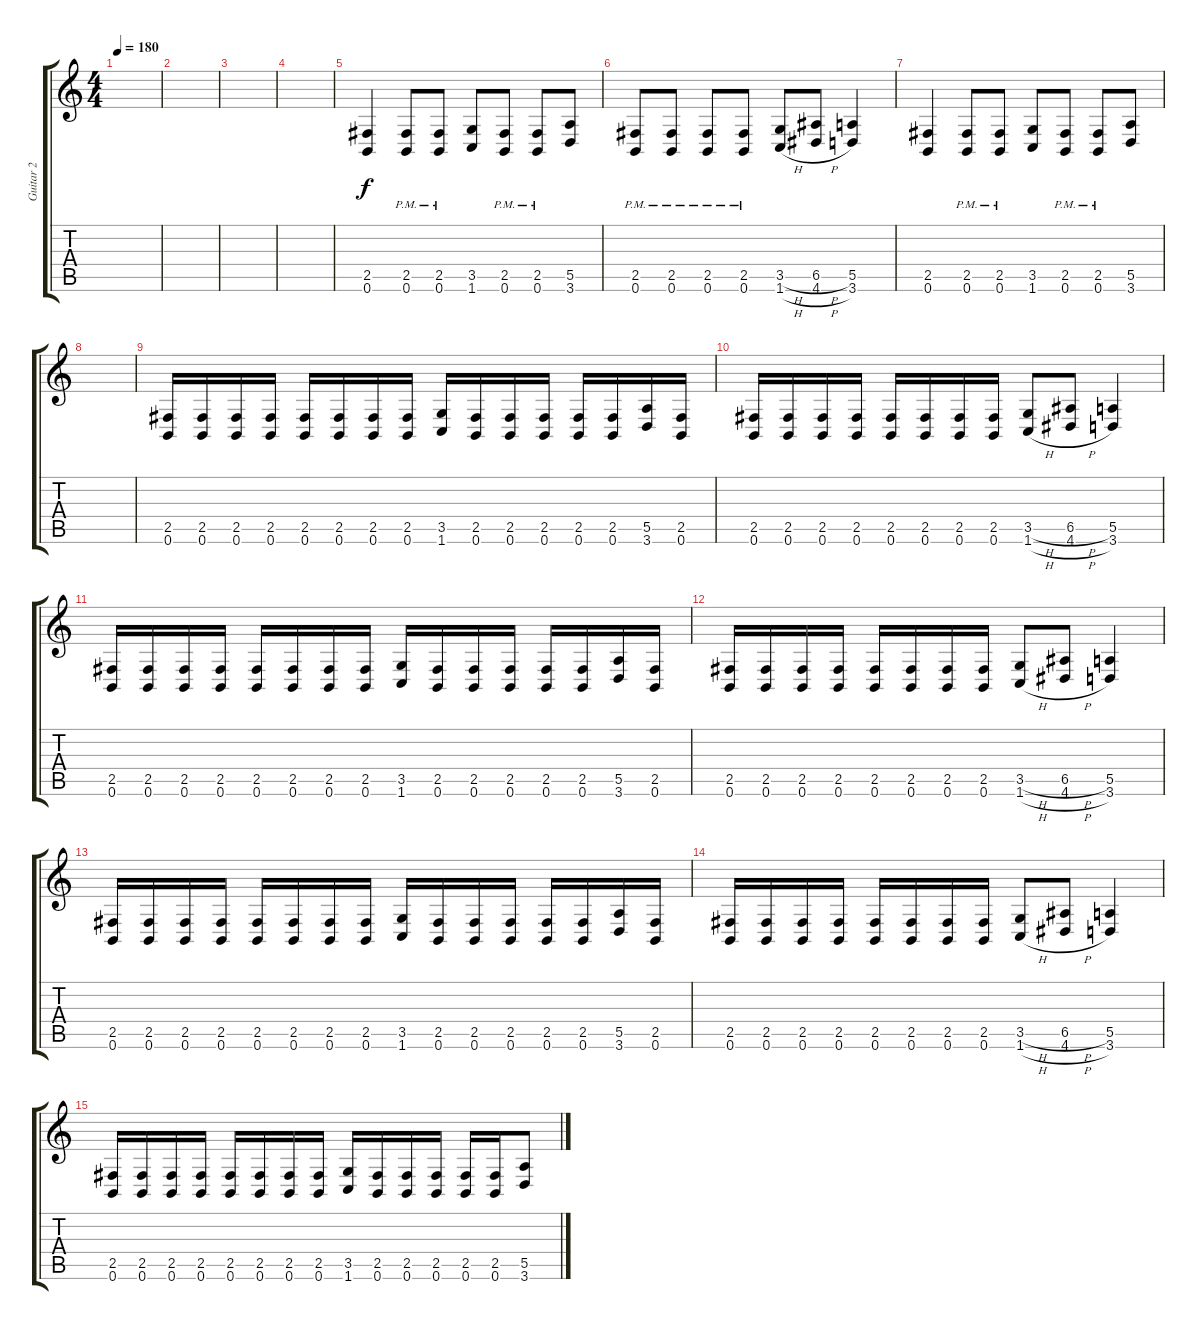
\track ("Guitar 2" "Guitar 2") {instrument distortionguitar}
\staff {score tabs}
\tuning (B3 Gb3 D3 A2 E2 B1) {hide}
\ts (4 4)
\tempo 180
\clef g2
\ks c
|
|
|
|
(2.5 0.6).4 (2.5{pm} 0.6{pm}).8 (2.5{pm} 0.6{pm}).8 (3.5 1.6).8 (2.5{pm} 0.6{pm}).8 (2.5{pm} 0.6{pm}).8 (5.5 3.6).8 |
(2.5{pm} 0.6{pm}).8 (2.5{pm} 0.6{pm}).8 (2.5{pm} 0.6{pm}).8 (2.5{pm} 0.6{pm}).8 (3.5{h} 1.6{h}).8 (6.5{h} 4.6{h}).8 (5.5 3.6).4 |
(2.5 0.6).4 (2.5{pm} 0.6{pm}).8 (2.5{pm} 0.6{pm}).8 (3.5 1.6).8 (2.5{pm} 0.6{pm}).8 (2.5{pm} 0.6{pm}).8 (5.5 3.6).8 |
|
(2.5 0.6).16{balance 0} (2.5 0.6).16 (2.5 0.6).16 (2.5 0.6).16 (2.5 0.6).16 (2.5 0.6).16 (2.5 0.6).16 (2.5 0.6).16 (3.5 1.6).16 (2.5 0.6).16 (2.5 0.6).16 (2.5 0.6).16 (2.5 0.6).16 (2.5 0.6).16 (5.5 3.6).16 (2.5 0.6).16 |
(2.5 0.6).16 (2.5 0.6).16 (2.5 0.6).16 (2.5 0.6).16 (2.5 0.6).16 (2.5 0.6).16 (2.5 0.6).16 (2.5 0.6).16 (3.5{h} 1.6{h}).8 (6.5{h} 4.6{h}).8 (5.5 3.6).4 |
(2.5 0.6).16{balance 0} (2.5 0.6).16 (2.5 0.6).16 (2.5 0.6).16 (2.5 0.6).16 (2.5 0.6).16 (2.5 0.6).16 (2.5 0.6).16 (3.5 1.6).16 (2.5 0.6).16 (2.5 0.6).16 (2.5 0.6).16 (2.5 0.6).16 (2.5 0.6).16 (5.5 3.6).16 (2.5 0.6).16 |
(2.5 0.6).16 (2.5 0.6).16 (2.5 0.6).16 (2.5 0.6).16 (2.5 0.6).16 (2.5 0.6).16 (2.5 0.6).16 (2.5 0.6).16 (3.5{h} 1.6{h}).8 (6.5{h} 4.6{h}).8 (5.5 3.6).4 |
(2.5 0.6).16{balance 0} (2.5 0.6).16 (2.5 0.6).16 (2.5 0.6).16 (2.5 0.6).16 (2.5 0.6).16 (2.5 0.6).16 (2.5 0.6).16 (3.5 1.6).16 (2.5 0.6).16 (2.5 0.6).16 (2.5 0.6).16 (2.5 0.6).16 (2.5 0.6).16 (5.5 3.6).16 (2.5 0.6).16 |
(2.5 0.6).16 (2.5 0.6).16 (2.5 0.6).16 (2.5 0.6).16 (2.5 0.6).16 (2.5 0.6).16 (2.5 0.6).16 (2.5 0.6).16 (3.5{h} 1.6{h}).8 (6.5{h} 4.6{h}).8 (5.5 3.6).4 |
(2.5 0.6).16 (2.5 0.6).16 (2.5 0.6).16 (2.5 0.6).16 (2.5 0.6).16 (2.5 0.6).16 (2.5 0.6).16 (2.5 0.6).16 (3.5 1.6).16 (2.5 0.6).16 (2.5 0.6).16 (2.5 0.6).16 (2.5 0.6).16 (2.5 0.6).16 (5.5 3.6).8
